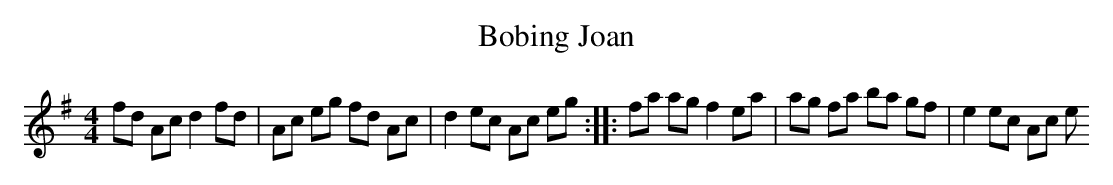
X:1
T:Bobing Joan
M:4/4
L:1/8
K:G
fd Ac d2 fd|Ac eg fd Ac|d2 ec Ac eg:|:fa ag f2 ea|ag fa ba gf|e2 ec Ac e
g:|
